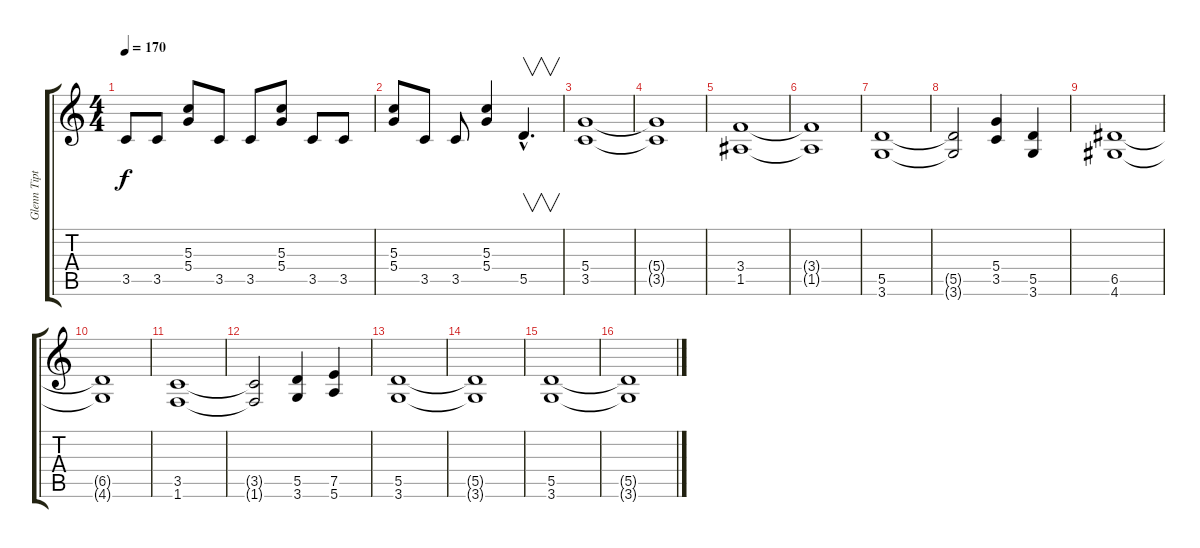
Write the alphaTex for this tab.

\track ("Glenn Tipton" "Glenn Tipt") {instrument distortionguitar}
\staff {score tabs}
\tuning (E4 B3 G3 D3 A2 E2) {hide}
\ts (4 4)
\tempo 170
\clef g2
\ks c
3.5.8{dy f} 3.5.8 (5.3 5.4).8 3.5.8 3.5.8 (5.3 5.4).8 3.5.8 3.5.8 |
(5.3 5.4).8 3.5.8 3.5.8 (5.3 5.4).4 5.5{hac}.4{v d} |
(5.4 3.5).1 |
(5.4{t} 3.5{t}).1 |
(3.4 1.5).1 |
(3.4{t} 1.5{t}).1 |
(5.5 3.6).1 |
(5.5{t} 3.6{t}).2 (5.4 3.5).4 (5.5 3.6).4 |
(6.5 4.6).1 |
(6.5{t} 4.6{t}).1 |
(3.5 1.6).1 |
(3.5{t} 1.6{t}).2 (5.5 3.6).4 (7.5 5.6).4 |
(5.5 3.6).1 |
(5.5{t} 3.6{t}).1 |
(5.5 3.6).1 |
(5.5{t} 3.6{t}).1
